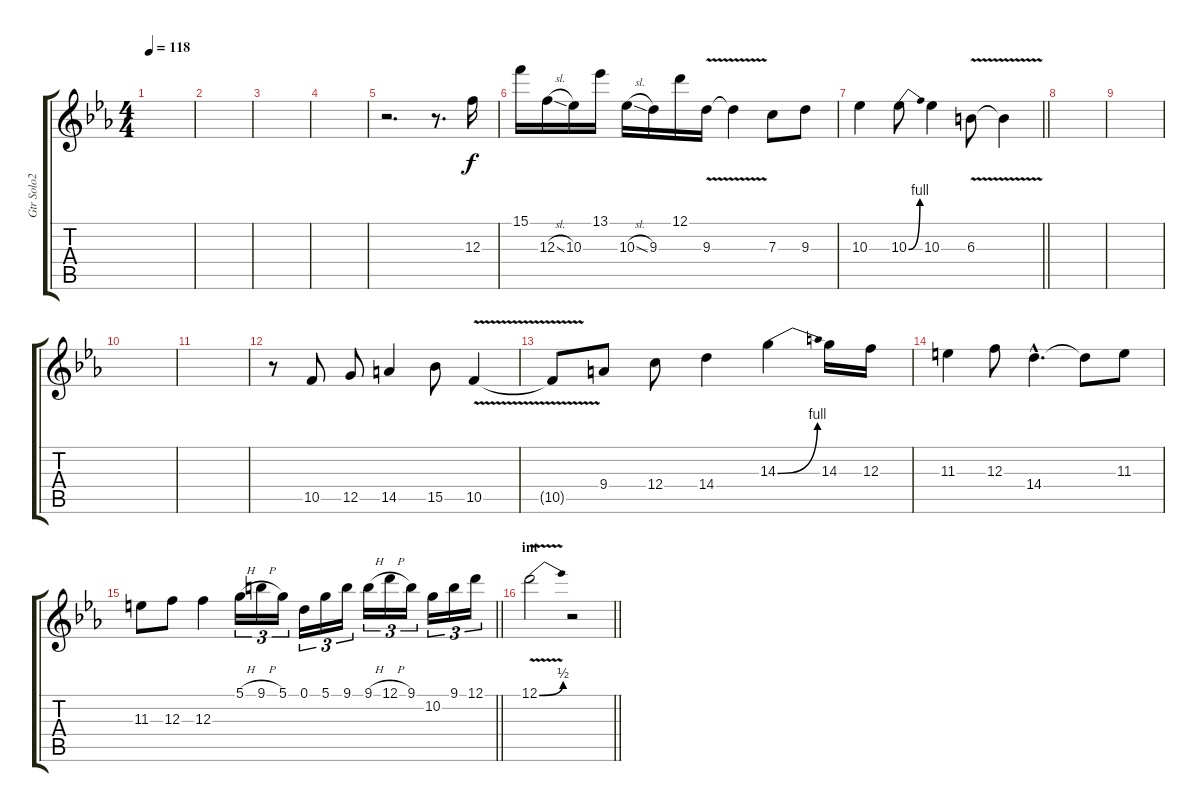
\track ("Gtr Solo2" "Gtr Solo2") {instrument distortionguitar}
\staff {score tabs}
\tuning (D4 A3 F3 C3 G2 D2) {hide}
\ts (4 4)
\tempo 118
\clef g2
\ks cminor
|
|
|
|
r.2{d} r.8{d} 12.3.16 |
15.1.16 12.3{sl}.16 10.3.16 13.1.16 10.3{sl}.16 9.3.16 12.1.16 9.3{v}.16 9.3{t}.4 7.3.8 9.3.8 |
\barLineRight lightlight
10.3.4 10.3{be (bend 0 0 60 4)}.8 10.3.4 6.3{v}.8 6.3{t}.4 |
|
|
|
|
r.8 10.5.8 12.5.8 14.5.4 15.5.8 10.5{v}.4 |
10.5{t}.8 9.4.8 12.4.8 14.4.4 14.3{be (bend 0 0 60 4)}.4 14.3.16 12.3.16 |
11.3.4 12.3.8 14.4{hac}.4{d} 14.4{t}.8 11.3.8 |
\barLineRight lightlight
11.3.8 12.3.8 12.3.4 5.1{h}.16{tu (3 2)} 9.1{h}.16{tu (3 2)} 5.1.16{tu (3 2)} 0.1.16{tu (3 2)} 5.1.16{tu (3 2)} 9.1.16{tu (3 2)} 9.1{h}.16{tu (3 2)} 12.1{h}.16{tu (3 2)} 9.1.16{tu (3 2)} 10.2.16{tu (3 2)} 9.1.16{tu (3 2)} 12.1.16{tu (3 2)} |
\section ("" "int")
\barLineRight lightlight
12.1{be (bend 0 0 60 2) v}.2 r.2
